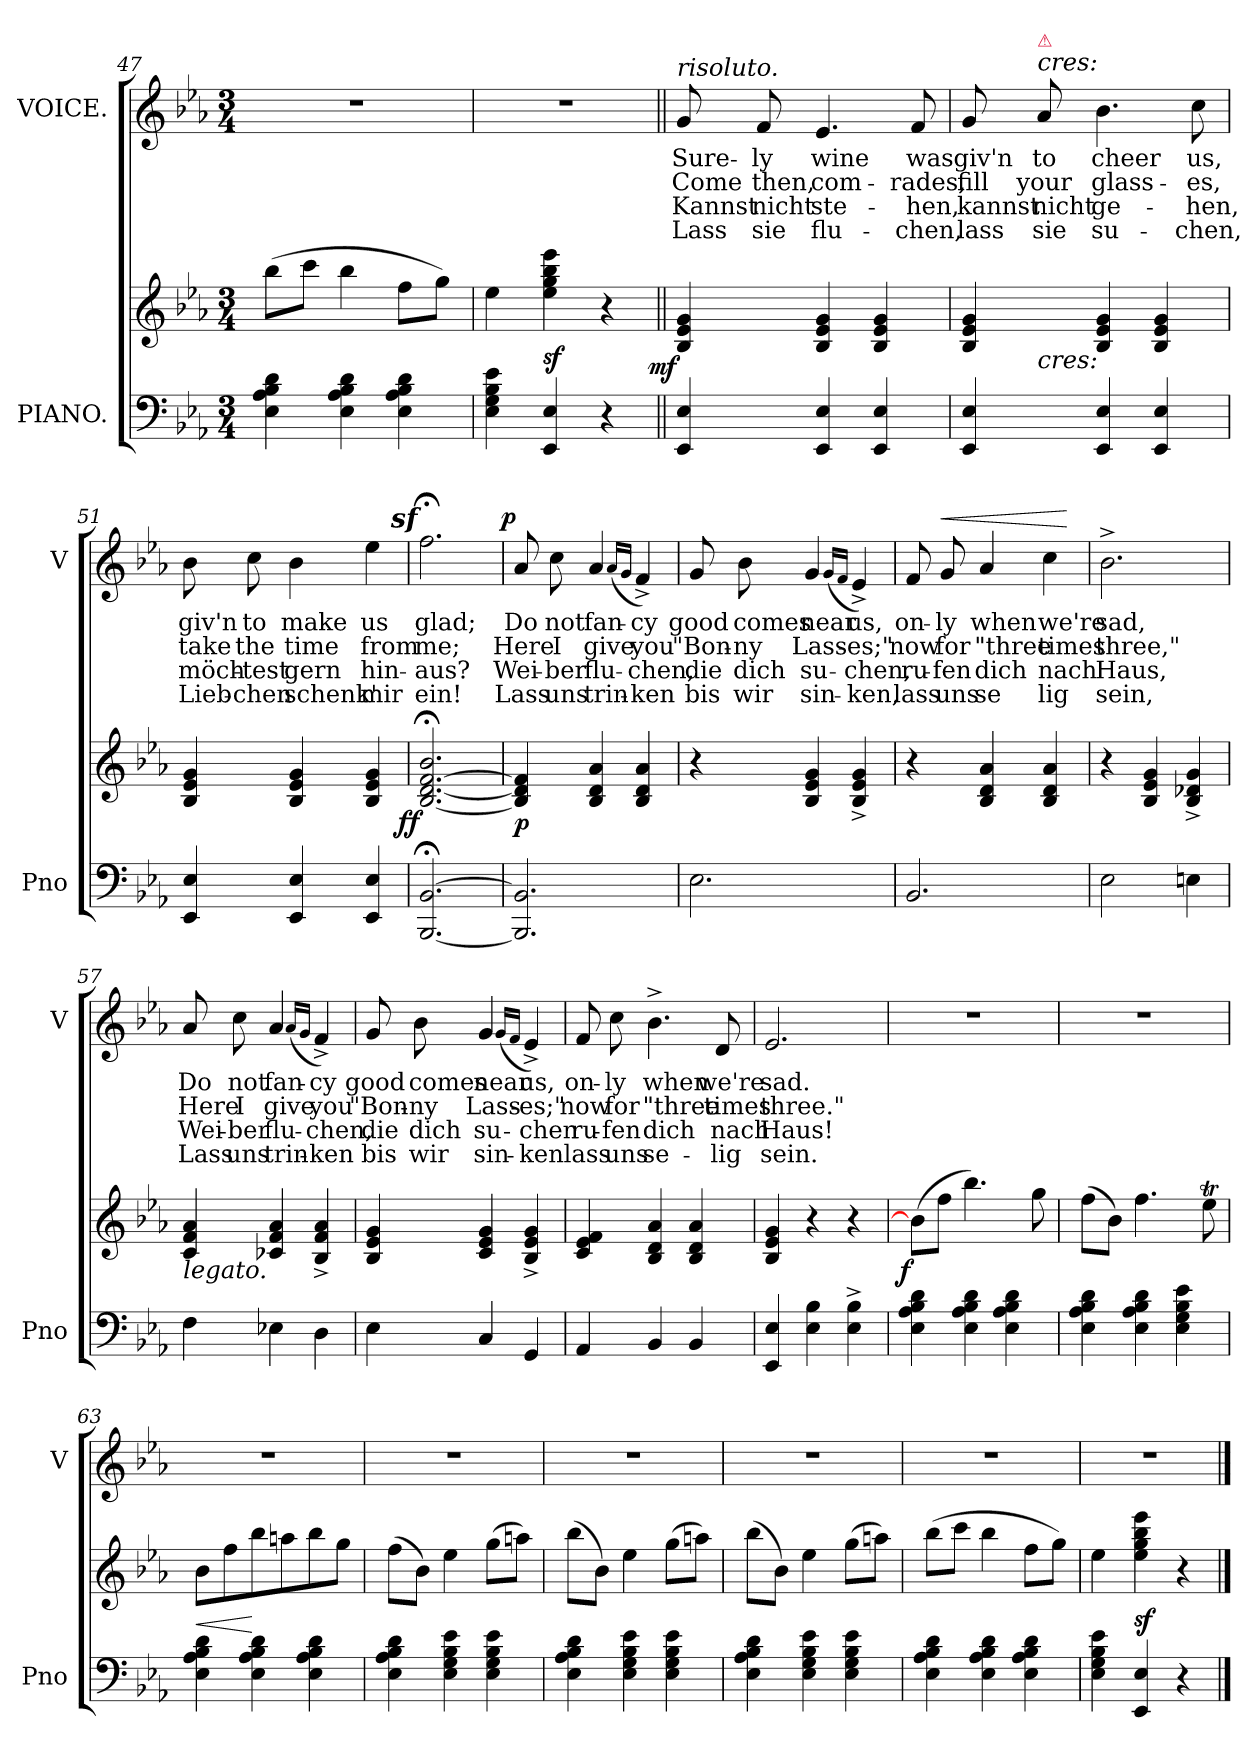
**kern	**kern	**dynam	**kern	**text	**text	**text	**text	**dynam
*part2	*part2	*part2	*part1	*part1	*part1	*part1	*part1	*part1
*staff3	*staff2	*staff2/3	*staff1	*staff1	*staff1	*staff1	*staff1	*staff1
*I"PIANO.	*	*	*I"VOICE.	*	*	*	*	*
*I'Pno	*	*	*I'V	*	*	*	*	*
*clefF4	*clefG2	*	*clefG2	*	*	*	*	*
*k[b-e-a-]	*k[b-e-a-]	*	*k[b-e-a-]	*	*	*	*	*
*E-:	*E-:	*	*E-:	*	*	*	*	*
*M3/4	*M3/4	*	*M3/4	*	*	*	*	*
=47	=47	=47	=47	=47	=47	=47	=47	=47
4E- 4A- 4B- 4d	(>8bb-L	.	2.r	.	.	.	.	.
.	8cccJ	.	.	.	.	.	.	.
4E- 4A- 4B- 4d	4bb-	.	.	.	.	.	.	.
4E- 4A- 4B- 4d	8ffL	.	.	.	.	.	.	.
.	8ggJ)	.	.	.	.	.	.	.
=48	=48	=48	=48	=48	=48	=48	=48	=48
4E- 4G 4B- 4e-	4ee-	.	2.r	.	.	.	.	.
4EE- 4E-	4ee- 4gg 4bb- 4eee-	sf	.	.	.	.	.	.
4r	4r	.	.	.	.	.	.	.
=49||	=49||	=49||	=49||	=49||	=49||	=49||	=49||	=49||
!	!	!	!LO:TX:a:i:t=risoluto.	!	!	!	!	!
!	!	!LO:DY:rj	!	!	!	!	!	!
4EE- 4E-	4B- 4e- 4g	mf	8g	Sure-	Come	Kannst	Lass	.
.	.	.	8f	-ly	then,	nicht	sie	.
4EE- 4E-	4B- 4e- 4g	.	4.e-	wine	com-	ste-	flu-	.
4EE- 4E-	4B- 4e- 4g	.	.	.	.	.	.	.
.	.	.	8f	was	-rades,	-hen,	-chen,	.
=50	=50	=50	=50	=50	=50	=50	=50	=50
*	*^	*	*	*	*	*	*	*
4EE- 4E-	4B- 4e- 4g	8ryy	.	8g	giv'n	fill	kannst	lass	.
!	!	!	!	!LO:TX:a:i:t=cres&colon;	!	!	!	!	!
!	!	!	!	!LO:TX:a:color=crimson:t=⚠	!	!	!	!	!
!	!	!LO:TX:c:i:t=cres&colon;	!	!	!	!	!	!	!
.	.	2ryy	.	8a-	to	your	nicht	sie	.
4EE- 4E-	4B- 4e- 4g	.	.	4.b-	cheer	glass-	ge-	su-	.
4EE- 4E-	4B- 4e- 4g	.	.	.	.	.	.	.	.
.	.	8ryy	.	8cc	us,	-es,	-hen,	-chen,	.
*	*v	*v	*	*	*	*	*	*	*
=51	=51	=51	=51	=51	=51	=51	=51	=51
4EE- 4E-	4B- 4e- 4g	.	8b-	giv'n	take	möch-	Lieb-	.
.	.	.	8cc	to	the	-test	-chen	.
4EE- 4E-	4B- 4e- 4g	.	4b-	make	time	gern	schenk'	.
4EE- 4E-	4B- 4e- 4g	.	4ee-	us	from	hin-	mir	.
=52	=52	=52	=52	=52	=52	=52	=52	=52
!	!	!LO:DY:rj	!LO:DY:rj	!	!	!	!	!
[2.BBB-;/ [2.BB-;/	[2.B-;< [2.d;< [2.f;< 2.b-;<	ff	2.ffz>;<	glad;	me;	-aus?	ein!	.
=53	=53	=53	=53	=53	=53	=53	=53	=53
!	!	!	!	!	!	!	!	!LO:DY:a:rj
2.BBB-]/ 2.BB-]/	4B-] 4d] 4f]	p	8a-	Do	Here	Wei-	Lass	p
.	.	.	8cc	not	I	-ber	uns	.
.	4B-/ 4d/ 4a-/	.	4a-	fan-	give	flu-	trin-	.
.	.	.	(<16qqa-/LL	.	.	.	.	.
.	.	.	16qqg/JJ	.	.	.	.	.
.	4B-/ 4d/ 4a-/	.	4f^>)	-cy	you	-chen,	-ken	.
=54	=54	=54	=54	=54	=54	=54	=54	=54
2.E-\	4r	.	8g	good	"Bon-	die	bis	.
.	.	.	8b-	comes	-ny	dich	wir	.
.	4B-/ 4e-/ 4g/	.	4g	near	Lass-	su-	sin-	.
.	.	.	(<16qqg/LL	.	.	.	.	.
.	.	.	16qqf/JJ	.	.	.	.	.
.	4B-^>/ 4e-^>/ 4g^>/	.	4e-^>)	us,	-es;"	-chen,	-ken,	.
=55	=55	=55	=55	=55	=55	=55	=55	=55
2.BB-/	4r	.	8f	on-	now	ru-	lass	.
!	!	!	!	!	!	!	!	!LO:HP:a
.	.	.	8g	-ly	for	-fen	uns	<
.	4B- 4d 4a-	.	4a-	when	"three	dich	se	.
.	4B- 4d 4a-	.	4cc	we're	times	nach	lig	.
.	.	.	.	.	.	.	.	[
=56	=56	=56	=56	=56	=56	=56	=56	=56
2E-\	4r	.	2.b-^>	sad,	three,"	Haus,	sein,	.
.	4B- 4e- 4g	.	.	.	.	.	.	.
4En	4B-^> 4d-X^> 4g^>	.	.	.	.	.	.	.
=57	=57	=57	=57	=57	=57	=57	=57	=57
!	!LO:TX:b:i:t=legato.	!	!	!	!	!	!	!
4F	4c 4f 4a-	.	8a-	Do	Here	Wei-	Lass	.
.	.	.	8cc	not	I	-ber	uns	.
4E-X\	4c-X 4f 4a-	.	4a-	fan-	give	flu-	trin-	.
.	.	.	(<16qqa-/LL	.	.	.	.	.
.	.	.	16qqg/JJ	.	.	.	.	.
4D	4B-^> 4f^> 4a-^>	.	4f^>)	-cy	you	-chen,	-ken	.
=58	=58	=58	=58	=58	=58	=58	=58	=58
4E-	4B- 4e- 4g	.	8g	good	"Bon-	die	bis	.
.	.	.	8b-	comes	-ny	dich	wir	.
4C	4c 4e- 4g	.	4g	near	Lass-	su-	sin-	.
.	.	.	(<16qqg/LL	.	.	.	.	.
.	.	.	16qqf/JJ	.	.	.	.	.
4GG	4B-^> 4e-^> 4g^>	.	4e-^>)	us,	-es;"	-chen	-ken	.
=59	=59	=59	=59	=59	=59	=59	=59	=59
4AA-/	4c 4e- 4f	.	8f	on-	now	ru-	lass	.
.	.	.	8cc	-ly	for	-fen	uns	.
4BB-	4B- 4d 4a-	.	4.b-^>	when	"three	dich	se-	.
4BB-	4B- 4d 4a-	.	.	.	.	.	.	.
.	.	.	8d	we're	times	nach	-lig	.
=60	=60	=60	=60	=60	=60	=60	=60	=60
4EE-/ 4E-/	4B- 4e- 4g	.	2.e-	sad.	three."	Haus!	sein.	.
4E-\ 4B-\	4r	.	.	.	.	.	.	.
4E-^>\ 4B-^>\	4r	.	.	.	.	.	.	.
=61	=61	=61	=61	=61	=61	=61	=61	=61
!	!	!LO:DY:rj	!	!	!	!	!	!
4E- 4A- 4B- 4d	(>8b-\L]	f	2.r	.	.	.	.	.
.	8ffJ	.	.	.	.	.	.	.
4E- 4A- 4B- 4d	4.bb-)	.	.	.	.	.	.	.
4E- 4A- 4B- 4d	.	.	.	.	.	.	.	.
.	8gg	.	.	.	.	.	.	.
=62	=62	=62	=62	=62	=62	=62	=62	=62
4E- 4A- 4B- 4d	(>8ffL	.	2.r	.	.	.	.	.
.	8b-J)	.	.	.	.	.	.	.
4E- 4A- 4B- 4d	4.ff	.	.	.	.	.	.	.
4E- 4G 4B- 4e-	.	.	.	.	.	.	.	.
.	8ee-T	.	.	.	.	.	.	.
=63	=63	=63	=63	=63	=63	=63	=63	=63
4E- 4A- 4B- 4d	8b-L	<	2.r	.	.	.	.	.
.	8ff	.	.	.	.	.	.	.
4E- 4A- 4B- 4d	8bb-	[	.	.	.	.	.	.
.	8aan	.	.	.	.	.	.	.
4E- 4A- 4B- 4d	8bb-	.	.	.	.	.	.	.
.	8ggJ	.	.	.	.	.	.	.
=64	=64	=64	=64	=64	=64	=64	=64	=64
4E- 4A- 4B- 4d	(>8ffL	.	2.r	.	.	.	.	.
.	8b-J)	.	.	.	.	.	.	.
4E- 4G 4B- 4e-	4ee-	.	.	.	.	.	.	.
4E- 4G 4B- 4e-	(>8ggL	.	.	.	.	.	.	.
.	8aanJ)	.	.	.	.	.	.	.
=65	=65	=65	=65	=65	=65	=65	=65	=65
4E- 4A- 4B- 4d	(>8bb-L	.	2.r	.	.	.	.	.
.	8b-J)	.	.	.	.	.	.	.
4E- 4G 4B- 4e-	4ee-	.	.	.	.	.	.	.
4E- 4G 4B- 4e-	(>8ggL	.	.	.	.	.	.	.
.	8aanJ)	.	.	.	.	.	.	.
=66	=66	=66	=66	=66	=66	=66	=66	=66
4E- 4A- 4B- 4d	(>8bb-L	.	2.r	.	.	.	.	.
.	8b-J)	.	.	.	.	.	.	.
4E- 4G 4B- 4e-	4ee-	.	.	.	.	.	.	.
4E- 4G 4B- 4e-	(>8ggL	.	.	.	.	.	.	.
.	8aanJ)	.	.	.	.	.	.	.
=67	=67	=67	=67	=67	=67	=67	=67	=67
4E- 4A- 4B- 4d	(>8bb-L	.	2.r	.	.	.	.	.
.	8cccJ	.	.	.	.	.	.	.
4E- 4A- 4B- 4d	4bb-	.	.	.	.	.	.	.
4E- 4A- 4B- 4d	8ffL	.	.	.	.	.	.	.
.	8ggJ)	.	.	.	.	.	.	.
=68	=68	=68	=68	=68	=68	=68	=68	=68
4E- 4G 4B- 4e-	4ee-	.	2.r	.	.	.	.	.
4EE- 4E-	4ee- 4gg 4bb- 4eee-	sf	.	.	.	.	.	.
4r	4r	.	.	.	.	.	.	.
==	==	==	==	==	==	==	==	==
*-	*-	*-	*-	*-	*-	*-	*-	*-
